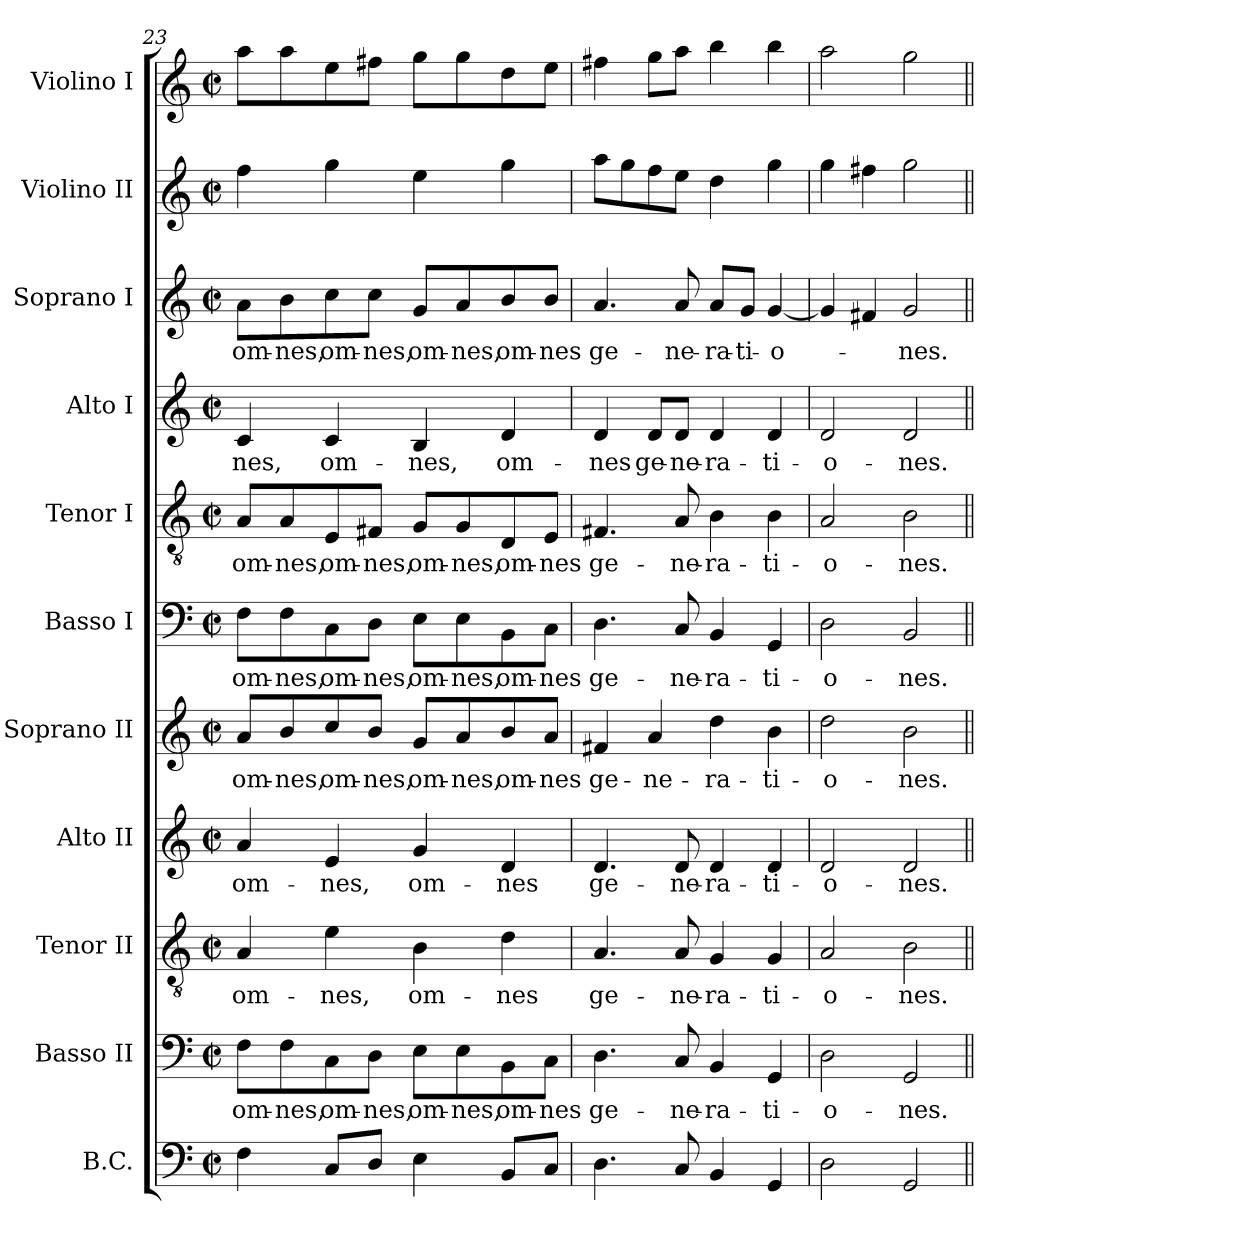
**kern	**kern	**text	**kern	**text	**kern	**text	**kern	**text	**kern	**text	**kern	**text	**kern	**text	**kern	**text	**kern	**kern
*part11	*part10	*part10	*part9	*part9	*part8	*part8	*part7	*part7	*part6	*part6	*part5	*part5	*part4	*part4	*part3	*part3	*part2	*part1
*staff11	*staff10	*staff10	*staff9	*staff9	*staff8	*staff8	*staff7	*staff7	*staff6	*staff6	*staff5	*staff5	*staff4	*staff4	*staff3	*staff3	*staff2	*staff1
*I"B.C.	*I"Basso II	*	*I"Tenor II	*	*I"Alto II	*	*I"Soprano II	*	*I"Basso I	*	*I"Tenor I	*	*I"Alto I	*	*I"Soprano I	*	*I"Violino II	*I"Violino I
*I'BC	*I'B 2	*	*I'T 2	*	*I'A 2	*	*I'S 2	*	*I'B 1	*	*I'T 1	*	*I'A 1	*	*I'S 1	*	*I'Vln. II	*I'Vln. I
*clefF4	*clefF4	*	*clefGv2	*	*clefG2	*	*clefG2	*	*clefF4	*	*clefGv2	*	*clefG2	*	*clefG2	*	*clefG2	*clefG2
*k[]	*k[]	*	*k[]	*	*k[]	*	*k[]	*	*k[]	*	*k[]	*	*k[]	*	*k[]	*	*k[]	*k[]
*C:	*C:	*	*C:	*	*C:	*	*C:	*	*C:	*	*C:	*	*C:	*	*C:	*	*C:	*C:
*M2/2	*M2/2	*	*M2/2	*	*M2/2	*	*M2/2	*	*M2/2	*	*M2/2	*	*M2/2	*	*M2/2	*	*M2/2	*M2/2
*met(c|)	*met(c|)	*	*met(c|)	*	*met(c|)	*	*met(c|)	*	*met(c|)	*	*met(c|)	*	*met(c|)	*	*met(c|)	*	*met(c|)	*met(c|)
=23	=23	=23	=23	=23	=23	=23	=23	=23	=23	=23	=23	=23	=23	=23	=23	=23	=23	=23
!	!	!LO:LY:b	!	!	!	!	!	!	!	!	!	!	!	!	!	!	!	!
!	!	!	!	!LO:LY:b	!	!	!	!	!	!	!	!	!	!	!	!	!	!
!	!	!	!	!	!	!LO:LY:b	!	!	!	!	!	!	!	!	!	!	!	!
!	!	!	!	!	!	!	!	!LO:LY:b	!	!	!	!	!	!	!	!	!	!
!	!	!	!	!	!	!	!	!	!	!LO:LY:b	!	!	!	!	!	!	!	!
!	!	!	!	!	!	!	!	!	!	!	!	!LO:LY:b	!	!	!	!	!	!
!	!	!	!	!	!	!	!	!	!	!	!	!	!	!LO:LY:b	!	!	!	!
!	!	!	!	!	!	!	!	!	!	!	!	!	!	!	!	!LO:LY:b	!	!
4F\	8F\L	om-	4A/	om-	4a/	om-	8a/L	om-	8F\L	om-	8A/L	om-	4c/	-nes,	8a\L	om-	4ff\	8aa\L
!	!	!LO:LY:b	!	!	!	!	!	!	!	!	!	!	!	!	!	!	!	!
!	!	!	!	!	!	!	!	!LO:LY:b	!	!	!	!	!	!	!	!	!	!
!	!	!	!	!	!	!	!	!	!	!LO:LY:b	!	!	!	!	!	!	!	!
!	!	!	!	!	!	!	!	!	!	!	!	!LO:LY:b	!	!	!	!	!	!
!	!	!	!	!	!	!	!	!	!	!	!	!	!	!	!	!LO:LY:b	!	!
.	8F\	-nes,	.	.	.	.	8b/	-nes,	8F\	-nes,	8A/	-nes,	.	.	8b\	-nes,	.	8aa\
!	!	!LO:LY:b	!	!	!	!	!	!	!	!	!	!	!	!	!	!	!	!
!	!	!	!	!LO:LY:b	!	!	!	!	!	!	!	!	!	!	!	!	!	!
!	!	!	!	!	!	!LO:LY:b	!	!	!	!	!	!	!	!	!	!	!	!
!	!	!	!	!	!	!	!	!LO:LY:b	!	!	!	!	!	!	!	!	!	!
!	!	!	!	!	!	!	!	!	!	!LO:LY:b	!	!	!	!	!	!	!	!
!	!	!	!	!	!	!	!	!	!	!	!	!LO:LY:b	!	!	!	!	!	!
!	!	!	!	!	!	!	!	!	!	!	!	!	!	!LO:LY:b	!	!	!	!
!	!	!	!	!	!	!	!	!	!	!	!	!	!	!	!	!LO:LY:b	!	!
8C/L	8C\	om-	4e\	-nes,	4e/	-nes,	8cc/	om-	8C\	om-	8E/	om-	4c/	om-	8cc\	om-	4gg\	8ee\
!	!	!LO:LY:b	!	!	!	!	!	!	!	!	!	!	!	!	!	!	!	!
!	!	!	!	!	!	!	!	!LO:LY:b	!	!	!	!	!	!	!	!	!	!
!	!	!	!	!	!	!	!	!	!	!LO:LY:b	!	!	!	!	!	!	!	!
!	!	!	!	!	!	!	!	!	!	!	!	!LO:LY:b	!	!	!	!	!	!
!	!	!	!	!	!	!	!	!	!	!	!	!	!	!	!	!LO:LY:b	!	!
8D/J	8D\J	-nes,	.	.	.	.	8b/J	-nes,	8D\J	-nes,	8F#X/J	-nes,	.	.	8cc\J	-nes,	.	8ff#X\J
!	!	!LO:LY:b	!	!	!	!	!	!	!	!	!	!	!	!	!	!	!	!
!	!	!	!	!LO:LY:b	!	!	!	!	!	!	!	!	!	!	!	!	!	!
!	!	!	!	!	!	!LO:LY:b	!	!	!	!	!	!	!	!	!	!	!	!
!	!	!	!	!	!	!	!	!LO:LY:b	!	!	!	!	!	!	!	!	!	!
!	!	!	!	!	!	!	!	!	!	!LO:LY:b	!	!	!	!	!	!	!	!
!	!	!	!	!	!	!	!	!	!	!	!	!LO:LY:b	!	!	!	!	!	!
!	!	!	!	!	!	!	!	!	!	!	!	!	!	!LO:LY:b	!	!	!	!
!	!	!	!	!	!	!	!	!	!	!	!	!	!	!	!	!LO:LY:b	!	!
4E\	8E\L	om-	4B\	om-	4g/	om-	8g/L	om-	8E\L	om-	8G/L	om-	4B/	-nes,	8g/L	om-	4ee\	8gg\L
!	!	!LO:LY:b	!	!	!	!	!	!	!	!	!	!	!	!	!	!	!	!
!	!	!	!	!	!	!	!	!LO:LY:b	!	!	!	!	!	!	!	!	!	!
!	!	!	!	!	!	!	!	!	!	!LO:LY:b	!	!	!	!	!	!	!	!
!	!	!	!	!	!	!	!	!	!	!	!	!LO:LY:b	!	!	!	!	!	!
!	!	!	!	!	!	!	!	!	!	!	!	!	!	!	!	!LO:LY:b	!	!
.	8E\	-nes,	.	.	.	.	8a/	-nes,	8E\	-nes,	8G/	-nes,	.	.	8a/	-nes,	.	8gg\
!	!	!LO:LY:b	!	!	!	!	!	!	!	!	!	!	!	!	!	!	!	!
!	!	!	!	!LO:LY:b	!	!	!	!	!	!	!	!	!	!	!	!	!	!
!	!	!	!	!	!	!LO:LY:b	!	!	!	!	!	!	!	!	!	!	!	!
!	!	!	!	!	!	!	!	!LO:LY:b	!	!	!	!	!	!	!	!	!	!
!	!	!	!	!	!	!	!	!	!	!LO:LY:b	!	!	!	!	!	!	!	!
!	!	!	!	!	!	!	!	!	!	!	!	!LO:LY:b	!	!	!	!	!	!
!	!	!	!	!	!	!	!	!	!	!	!	!	!	!LO:LY:b	!	!	!	!
!	!	!	!	!	!	!	!	!	!	!	!	!	!	!	!	!LO:LY:b	!	!
8BB/L	8BB\	om-	4d\	-nes	4d/	-nes	8b/	om-	8BB\	om-	8D/	om-	4d/	om-	8b/	om-	4gg\	8dd\
!	!	!LO:LY:b	!	!	!	!	!	!	!	!	!	!	!	!	!	!	!	!
!	!	!	!	!	!	!	!	!LO:LY:b	!	!	!	!	!	!	!	!	!	!
!	!	!	!	!	!	!	!	!	!	!LO:LY:b	!	!	!	!	!	!	!	!
!	!	!	!	!	!	!	!	!	!	!	!	!LO:LY:b	!	!	!	!	!	!
!	!	!	!	!	!	!	!	!	!	!	!	!	!	!	!	!LO:LY:b	!	!
8C/J	8C\J	-nes	.	.	.	.	8a/J	-nes	8C\J	-nes	8E/J	-nes	.	.	8b/J	-nes	.	8ee\J
=24	=24	=24	=24	=24	=24	=24	=24	=24	=24	=24	=24	=24	=24	=24	=24	=24	=24	=24
!	!	!LO:LY:b	!	!	!	!	!	!	!	!	!	!	!	!	!	!	!	!
!	!	!	!	!LO:LY:b	!	!	!	!	!	!	!	!	!	!	!	!	!	!
!	!	!	!	!	!	!LO:LY:b	!	!	!	!	!	!	!	!	!	!	!	!
!	!	!	!	!	!	!	!	!LO:LY:b	!	!	!	!	!	!	!	!	!	!
!	!	!	!	!	!	!	!	!	!	!LO:LY:b	!	!	!	!	!	!	!	!
!	!	!	!	!	!	!	!	!	!	!	!	!LO:LY:b	!	!	!	!	!	!
!	!	!	!	!	!	!	!	!	!	!	!	!	!	!LO:LY:b	!	!	!	!
!	!	!	!	!	!	!	!	!	!	!	!	!	!	!	!	!LO:LY:b	!	!
4.D\	4.D\	ge-	4.A/	ge-	4.d/	ge-	4f#X/	ge-	4.D\	ge-	4.F#X/	ge-	4d/	-nes	4.a/	ge-	8aa\L	4ff#X\
.	.	.	.	.	.	.	.	.	.	.	.	.	.	.	.	.	8gg\	.
!	!	!	!	!	!	!	!	!LO:LY:b	!	!	!	!	!	!	!	!	!	!
!	!	!	!	!	!	!	!	!	!	!	!	!	!	!LO:LY:b	!	!	!	!
.	.	.	.	.	.	.	4a/	-ne-	.	.	.	.	8d/L	ge-	.	.	8ff\	8gg\L
!	!	!LO:LY:b	!	!	!	!	!	!	!	!	!	!	!	!	!	!	!	!
!	!	!	!	!LO:LY:b	!	!	!	!	!	!	!	!	!	!	!	!	!	!
!	!	!	!	!	!	!LO:LY:b	!	!	!	!	!	!	!	!	!	!	!	!
!	!	!	!	!	!	!	!	!	!	!LO:LY:b	!	!	!	!	!	!	!	!
!	!	!	!	!	!	!	!	!	!	!	!	!LO:LY:b	!	!	!	!	!	!
!	!	!	!	!	!	!	!	!	!	!	!	!	!	!LO:LY:b	!	!	!	!
!	!	!	!	!	!	!	!	!	!	!	!	!	!	!	!	!LO:LY:b	!	!
8C/	8C/	-ne-	8A/	-ne-	8d/	-ne-	.	.	8C/	-ne-	8A/	-ne-	8d/J	-ne-	8a/	-ne-	8ee\J	8aa\J
!	!	!LO:LY:b	!	!	!	!	!	!	!	!	!	!	!	!	!	!	!	!
!	!	!	!	!LO:LY:b	!	!	!	!	!	!	!	!	!	!	!	!	!	!
!	!	!	!	!	!	!LO:LY:b	!	!	!	!	!	!	!	!	!	!	!	!
!	!	!	!	!	!	!	!	!LO:LY:b	!	!	!	!	!	!	!	!	!	!
!	!	!	!	!	!	!	!	!	!	!LO:LY:b	!	!	!	!	!	!	!	!
!	!	!	!	!	!	!	!	!	!	!	!	!LO:LY:b	!	!	!	!	!	!
!	!	!	!	!	!	!	!	!	!	!	!	!	!	!LO:LY:b	!	!	!	!
!	!	!	!	!	!	!	!	!	!	!	!	!	!	!	!	!LO:LY:b	!	!
4BB/	4BB/	-ra-	4G/	-ra-	4d/	-ra-	4dd\	-ra-	4BB/	-ra-	4B\	-ra-	4d/	-ra-	8a/L	-ra-	4dd\	4bb\
!	!	!	!	!	!	!	!	!	!	!	!	!	!	!	!	!LO:LY:b	!	!
.	.	.	.	.	.	.	.	.	.	.	.	.	.	.	8g/J	-ti-	.	.
!	!	!LO:LY:b	!	!	!	!	!	!	!	!	!	!	!	!	!	!	!	!
!	!	!	!	!LO:LY:b	!	!	!	!	!	!	!	!	!	!	!	!	!	!
!	!	!	!	!	!	!LO:LY:b	!	!	!	!	!	!	!	!	!	!	!	!
!	!	!	!	!	!	!	!	!LO:LY:b	!	!	!	!	!	!	!	!	!	!
!	!	!	!	!	!	!	!	!	!	!LO:LY:b	!	!	!	!	!	!	!	!
!	!	!	!	!	!	!	!	!	!	!	!	!LO:LY:b	!	!	!	!	!	!
!	!	!	!	!	!	!	!	!	!	!	!	!	!	!LO:LY:b	!	!	!	!
!	!	!	!	!	!	!	!	!	!	!	!	!	!	!	!	!LO:LY:b	!	!
4GG/	4GG/	-ti-	4G/	-ti-	4d/	-ti-	4b\	-ti-	4GG/	-ti-	4B\	-ti-	4d/	-ti-	[4g/	-o-	4gg\	4bb\
=25	=25	=25	=25	=25	=25	=25	=25	=25	=25	=25	=25	=25	=25	=25	=25	=25	=25	=25
!	!	!LO:LY:b	!	!	!	!	!	!	!	!	!	!	!	!	!	!	!	!
!	!	!	!	!LO:LY:b	!	!	!	!	!	!	!	!	!	!	!	!	!	!
!	!	!	!	!	!	!LO:LY:b	!	!	!	!	!	!	!	!	!	!	!	!
!	!	!	!	!	!	!	!	!LO:LY:b	!	!	!	!	!	!	!	!	!	!
!	!	!	!	!	!	!	!	!	!	!LO:LY:b	!	!	!	!	!	!	!	!
!	!	!	!	!	!	!	!	!	!	!	!	!LO:LY:b	!	!	!	!	!	!
!	!	!	!	!	!	!	!	!	!	!	!	!	!	!LO:LY:b	!	!	!	!
2D\	2D\	-o-	2A/	-o-	2d/	-o-	2dd\	-o-	2D\	-o-	2A/	-o-	2d/	-o-	4g/]	.	4gg\	2aa\
.	.	.	.	.	.	.	.	.	.	.	.	.	.	.	4f#X/	.	4ff#X\	.
!	!	!LO:LY:b	!	!	!	!	!	!	!	!	!	!	!	!	!	!	!	!
!	!	!	!	!LO:LY:b	!	!	!	!	!	!	!	!	!	!	!	!	!	!
!	!	!	!	!	!	!LO:LY:b	!	!	!	!	!	!	!	!	!	!	!	!
!	!	!	!	!	!	!	!	!LO:LY:b	!	!	!	!	!	!	!	!	!	!
!	!	!	!	!	!	!	!	!	!	!LO:LY:b	!	!	!	!	!	!	!	!
!	!	!	!	!	!	!	!	!	!	!	!	!LO:LY:b	!	!	!	!	!	!
!	!	!	!	!	!	!	!	!	!	!	!	!	!	!LO:LY:b	!	!	!	!
!	!	!	!	!	!	!	!	!	!	!	!	!	!	!	!	!LO:LY:b	!	!
2GG/	2GG/	-nes.	2B\	-nes.	2d/	-nes.	2b\	-nes.	2BB/	-nes.	2B\	-nes.	2d/	-nes.	2g/	-nes.	2gg\	2gg\
=||	=||	=||	=||	=||	=||	=||	=||	=||	=||	=||	=||	=||	=||	=||	=||	=||	=||	=||
*-	*-	*-	*-	*-	*-	*-	*-	*-	*-	*-	*-	*-	*-	*-	*-	*-	*-	*-
